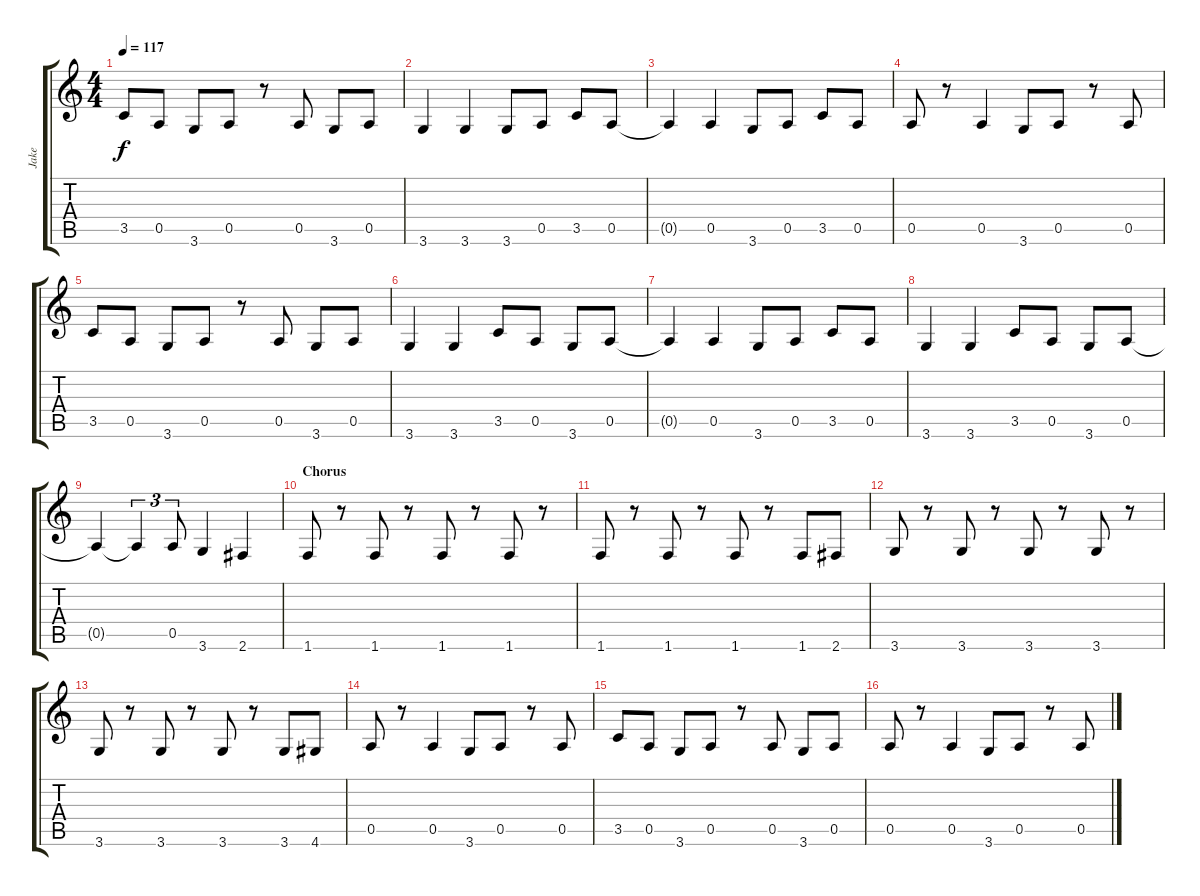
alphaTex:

\track ("Jake" "Jake") {instrument electricbassfinger}
\staff {score tabs}
\tuning (E4 B3 G3 D3 A2 E2) {hide}
\ts (4 4)
\tempo 117
\clef g2
\ks c
3.5.8{dy f} 0.5.8 3.6.8 0.5.8 r.8 0.5.8 3.6.8 0.5.8 |
3.6.4 3.6.4 3.6.8 0.5.8 3.5.8 0.5.8 |
0.5{t}.4 0.5.4 3.6.8 0.5.8 3.5.8 0.5.8 |
0.5.8 r.8 0.5.4 3.6.8 0.5.8 r.8 0.5.8 |
3.5.8 0.5.8 3.6.8 0.5.8 r.8 0.5.8 3.6.8 0.5.8 |
3.6.4 3.6.4 3.5.8 0.5.8 3.6.8 0.5.8 |
0.5{t}.4 0.5.4 3.6.8 0.5.8 3.5.8 0.5.8 |
3.6.4 3.6.4 3.5.8 0.5.8 3.6.8 0.5.8 |
0.5{t}.4 0.5{t}.4{tu (3 2)} 0.5.8{tu (3 2)} 3.6.4 2.6.4 |
\section ("" "Chorus")
1.6.8 r.8 1.6.8 r.8 1.6.8 r.8 1.6.8 r.8 |
1.6.8 r.8 1.6.8 r.8 1.6.8 r.8 1.6.8 2.6.8 |
3.6.8 r.8 3.6.8 r.8 3.6.8 r.8 3.6.8 r.8 |
3.6.8 r.8 3.6.8 r.8 3.6.8 r.8 3.6.8 4.6.8 |
0.5.8 r.8 0.5.4 3.6.8 0.5.8 r.8 0.5.8 |
3.5.8 0.5.8 3.6.8 0.5.8 r.8 0.5.8 3.6.8 0.5.8 |
0.5.8 r.8 0.5.4 3.6.8 0.5.8 r.8 0.5.8
